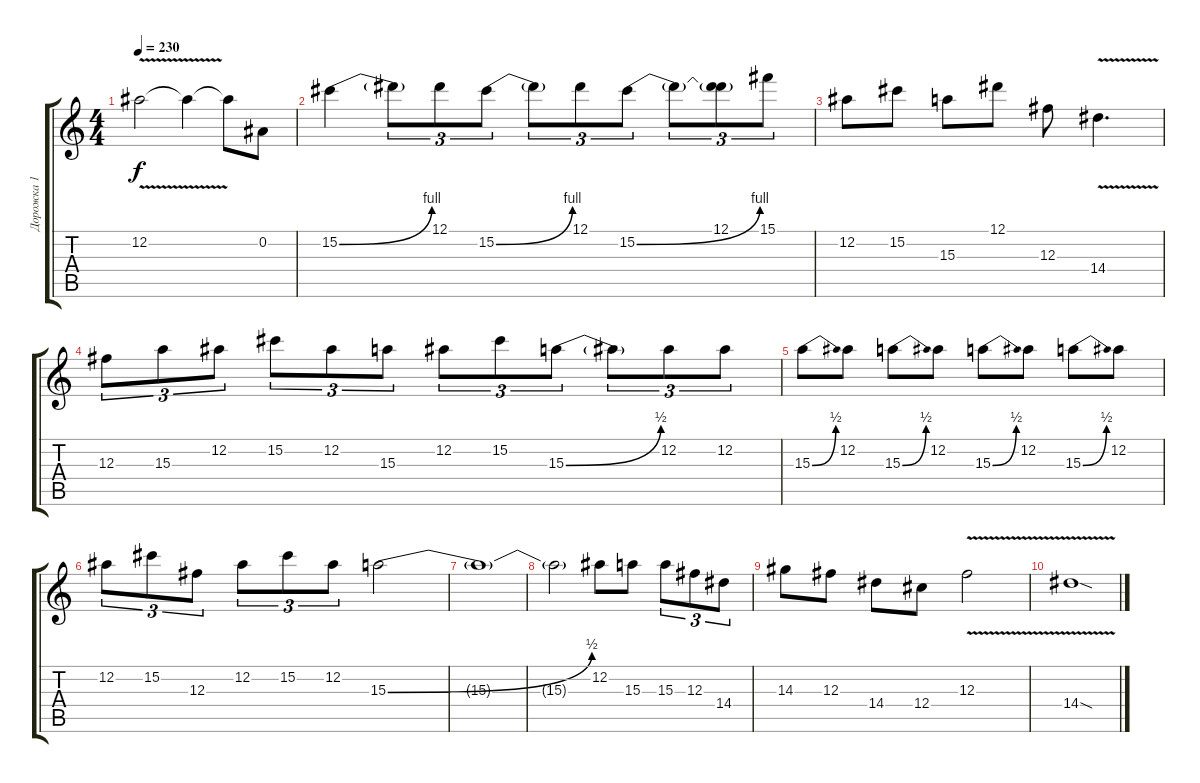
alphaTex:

\track ("Дорожка 1" "Дорожка 1") {instrument distortionguitar}
\staff {score tabs}
\tuning (Eb4 Bb3 Gb3 Db3 Ab2 Eb2) {hide}
\ts (4 4)
\tempo 230
\clef g2
\ks c
12.2{v}.2{dy f} 12.2{t}.4 12.2{t}.8 0.2.8 |
15.2{be (bend 0 0 60 4)}.4 15.2{t}.8{tu (3 2)} 12.1.8{tu (3 2)} 15.2{be (bend 0 0 60 4)}.8{tu (3 2)} 15.2{t}.8{tu (3 2)} 12.1.8{tu (3 2)} 15.2{be (bend 0 0 60 4)}.8{tu (3 2)} 15.2{t}.8{tu (3 2)} (12.1 15.2{t}).8{tu (3 2)} 15.1.8{tu (3 2)} |
12.2.8 15.2.8 15.3.8 12.1.8 12.3.8 14.4{v}.4{d} |
12.3.8{tu (3 2)} 15.3.8{tu (3 2)} 12.2.8{tu (3 2)} 15.2.8{tu (3 2)} 12.2.8{tu (3 2)} 15.3.8{tu (3 2)} 12.2.8{tu (3 2)} 15.2.8{tu (3 2)} 15.3{be (bend 0 0 60 2)}.8{tu (3 2)} 15.3{t}.8{tu (3 2)} 12.2.8{tu (3 2)} 12.2.8{tu (3 2)} |
15.3{be (bend 0 0 60 2)}.8 12.2.8 15.3{be (bend 0 0 60 2)}.8 12.2.8 15.3{be (bend 0 0 60 2)}.8 12.2.8 15.3{be (bend 0 0 60 2)}.8 12.2.8 |
12.2.8{tu (3 2)} 15.2.8{tu (3 2)} 12.3.8{tu (3 2)} 12.2.8{tu (3 2)} 15.2.8{tu (3 2)} 12.2.8{tu (3 2)} 15.3{be (bend 0 0 60 2)}.2 |
15.3{t}.1 |
15.3{t}.2 12.2.8 15.3.8 15.3.8{tu (3 2)} 12.3.8{tu (3 2)} 14.4.8{tu (3 2)} |
14.3.8 12.3.8 14.4.8 12.4.8 12.3{v}.2 |
14.4{v sod}.1
